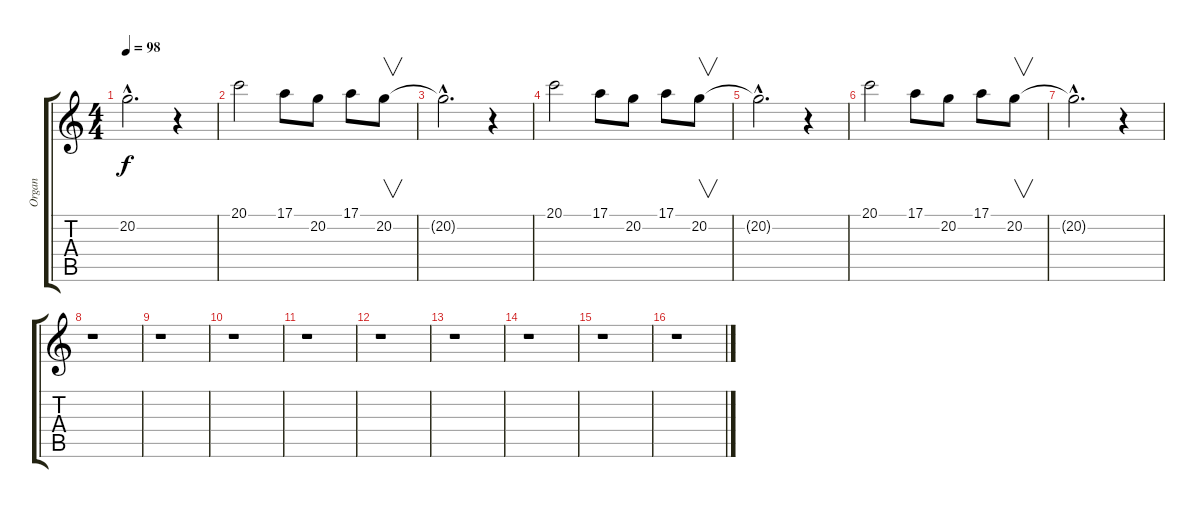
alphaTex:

\track ("Organ" "Organ") {instrument churchorgan}
\staff {score tabs}
\tuning (E4 B3 G3 D3 A2 E2) {hide}
\ts (4 4)
\tempo 98
\clef g2
\ks c
20.2{hac t}.2{d dy f} r.4 |
20.1.2 17.1.8 20.2.8 17.1.8 20.2.8{v} |
20.2{hac t}.2{d} r.4 |
20.1.2 17.1.8 20.2.8 17.1.8 20.2.8{v} |
20.2{hac t}.2{d} r.4 |
20.1.2 17.1.8 20.2.8 17.1.8 20.2.8{v} |
20.2{hac t}.2{d} r.4 |
r.1 |
r.1 |
r.1 |
r.1 |
r.1 |
r.1 |
r.1 |
r.1 |
r.1
